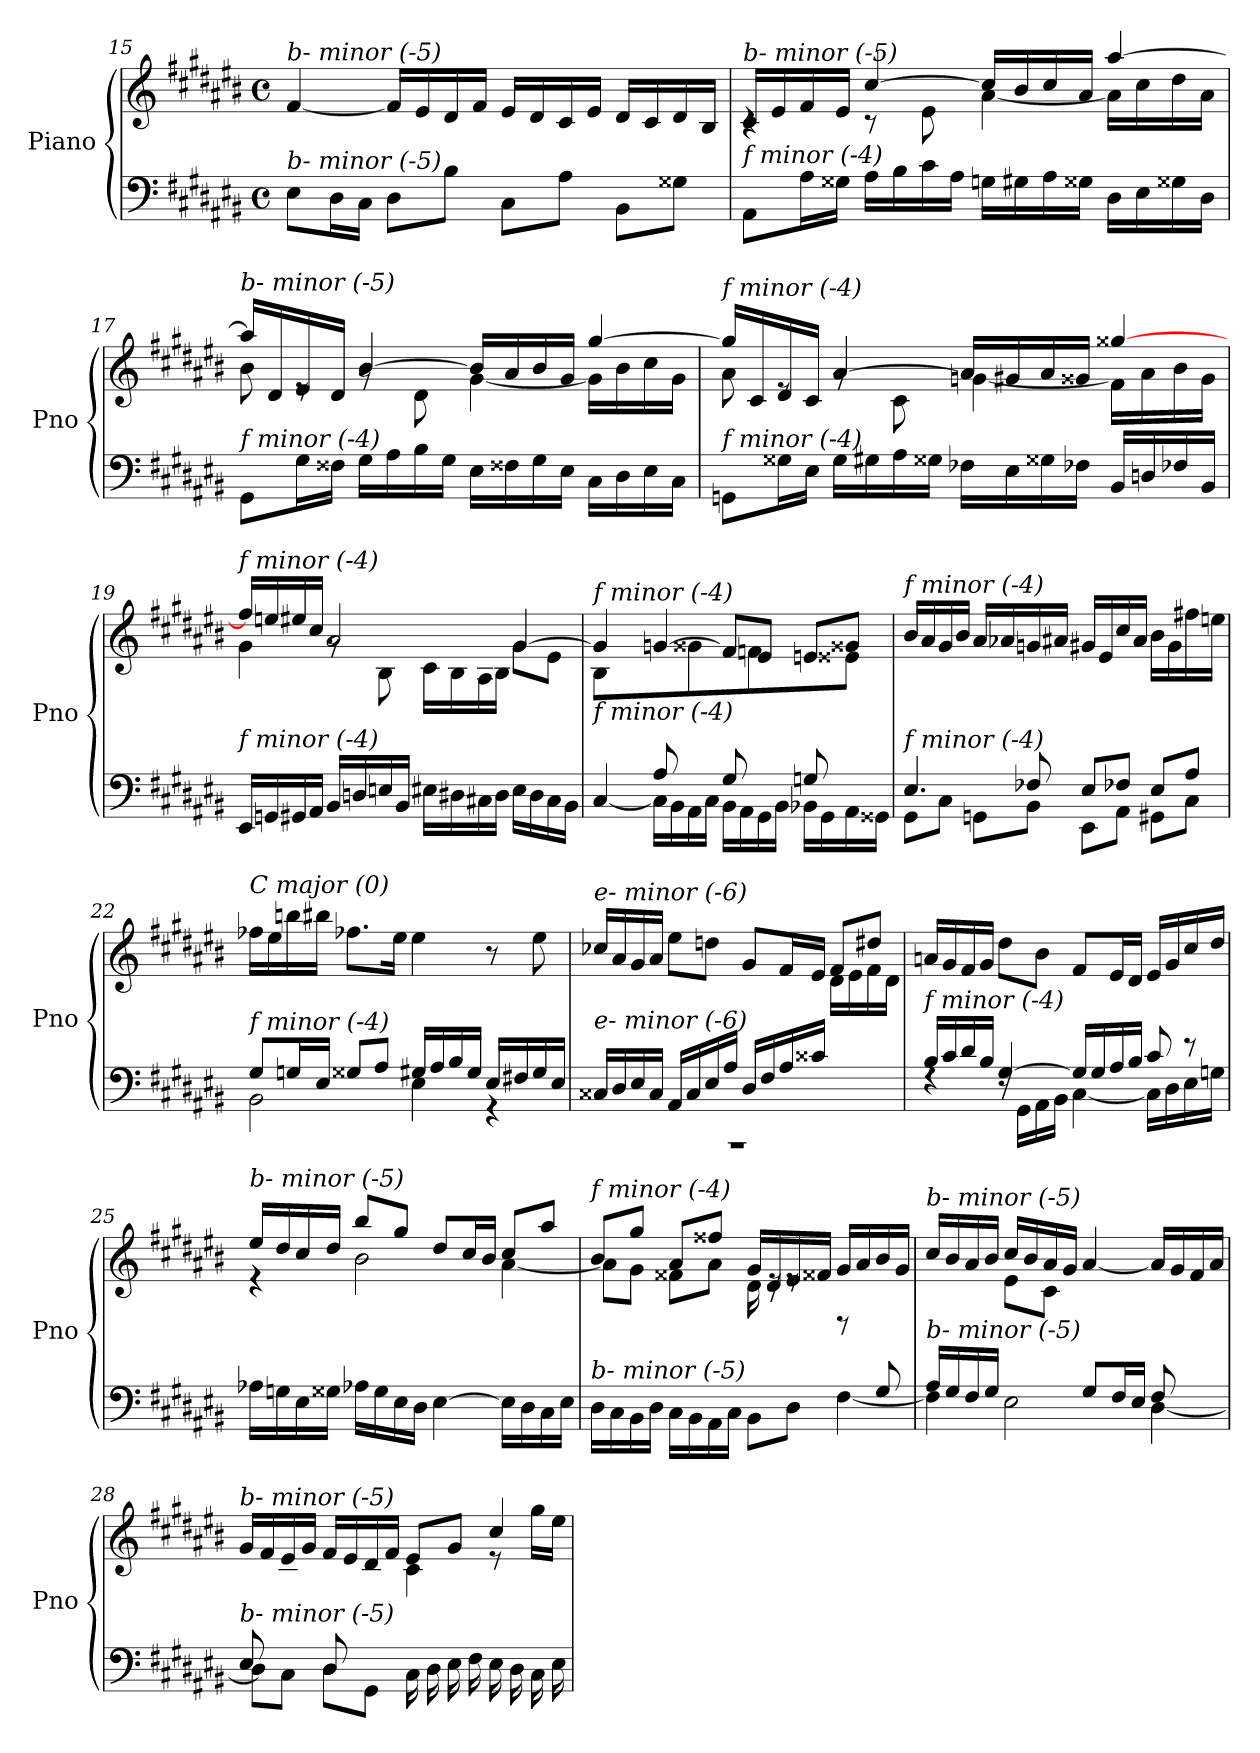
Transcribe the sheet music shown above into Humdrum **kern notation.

**kern	**kern
*part1	*part1
*staff2	*staff1
*I"Piano	*
*I'Pno	*
*clefF4	*clefG2
*k[f#c#g#d#a#e#b#]	*k[f#c#g#d#a#e#b#]
*M4/4	*M4/4
*met(c)	*met(c)
=15	=15
!	!LO:TX:i:t=b- minor (-5)
!LO:TX:i:t=b- minor (-5)	!
8E#\L	[4f#/
16D#\L	.
16C#\JJ	.
8D#\L	16f#/LL]
.	16e#/
8B#\J	16d#/
.	16f#/JJ
8C#\L	16e#/LL
.	16d#/
8A#\J	16c#/
.	16e#/JJ
8BB#\L	16d#/LL
.	16c#/
8G##X\J	16d#/
.	16B#/JJ
!!LO:PB:g=z
=16	=16
*	*^
!	!LO:TX:i:t=b- minor (-5)	!
!LO:TX:i:t=f minor (-4)	!	!
8AA#\L	16c#/LL	4rc
.	16e#/	.
16A#\L	16f#/	.
16G##X\JJ	16e#/JJ	.
16A#\LL	[4cc#/	8r
16B#\	.	.
16c#\	.	8e#\
16A#\JJ	.	.
16Gni\LL	16cc#/LL]	[4a#\
16G#Xj\	16b#/	.
16A#\	16cc#/	.
16G##i\JJ	16a#/JJ	.
16D#\LL	[4aa#/	16a#\LL]
16E#\	.	16cc#\
16G##Xi\	.	16dd#\
16D#\JJ	.	16a#\JJ
=17	=17	=17
!	!LO:TX:i:t=b- minor (-5)	!
!LO:TX:i:t=f minor (-4)	!	!
8GG#\L	16aa#/LL]	8b#\
.	16d#/	.
16G#\L	16e#/	8re
16F##X\JJ	16d#/JJ	.
16G#\LL	[4b#/	8rg
16A#\	.	.
16B#\	.	8d#\
16G#\JJ	.	.
16E#\LL	16b#/LL]	[4g#\
16F##X\	16a#/	.
16G#\	16b#/	.
16E#\JJ	16g#/JJ	.
16C#\LL	[4gg#/	16g#\LL]
16D#\	.	16b#\
16E#\	.	16cc#\
16C#\JJ	.	16g#\JJ
!!LO:LB:g=z	!!
=18	=18	=18
!	!LO:TX:i:t=f minor (-4)	!
!LO:TX:i:t=f minor (-4)	!	!
8GGni\L	16gg#/LL]	8a#\
.	16c#/	.
16G##Xi\L	16d#/	8re
16E#\JJ	16c#/JJ	.
16G##i\LL	[4a#/	8rg
16G#j\	.	.
16A#\	.	8c#\
16G##i\JJ	.	.
16F-Xi\LL	16a#/LL]	[4gni\
16E#\	16g#j/	.
16G##Xi\	16a#/	.
16F-Xi\JJ	16g##Xi/JJ	.
16BB#/LL	[4gg##Xi/	16f##\LL]
16Dni/	.	16a#\
16F-Xi/	.	16b#\
16BB#/JJ	.	16g##i\JJ
=19	=19	=19
!	!LO:TX:i:t=f minor (-4)	!
!LO:TX:i:t=f minor (-4)	!	!
16EE#/LL	16ff##/LL]	4g#\
16GGni/	16eeni/	.
16GG#/	16ee#/	.
16AA#/JJ	16cc#/JJ	.
16BB#/LL	2a#/	8rg
16Dni/	.	.
16Eni/	.	8B#\
16BB#/JJ	.	.
16E#\LL	.	16c#\LL
16D#X\	.	16B#\
16C#X\	.	16A#\
16D#\JJ	.	16B#\JJ
16E#\LL	[4g#/	8g#\L
16D#\	.	.
16C#\	.	8e#\J
16BB#\JJ	.	.
!!LO:LB:g=z	!!
=20	=20	=20
*^	*	*
!	!	!LO:TX:i:t=f minor (-4)	!
!LO:TX:i:t=f minor (-4)	!	!	!
8ryy	[4C#/	4g#/]	8B#\L
16A#/L	.	.	4ryy
16G#/JJ	.	.	.
8A#/L	16C#\LL]	[4gni/	.
.	16BB#\	.	.
8ryy	16AA#\	.	8g##Xi\J
.	16C#\JJ	.	.
8G#/L	16BB#\LL	8f##/L]	8ryy
.	16AA#\	.	.
8ryy	16GG#\	8e#/J	8fnZ\J
.	16BB#\JJ	.	.
8Gni/L	16BB-XZ\LL	8eni/L	8ryy
.	16GG#j\	.	.
8ryy	16AA#\	8g##Xi/J	8e##Xi\J
.	16GG##Xi\JJ	.	.
*	*	*v	*v
=21	=21	=21
!	!	!LO:TX:i:t=f minor (-4)
!LO:TX:i:t=f minor (-4)	!	!
4.E#/	8GG#\L	16b#/LL
.	.	16a#/
.	8C#\J	16g#/
.	.	16b#/JJ
.	8GGni\L	16a#/LL
.	.	16a-XZ/
8F-Xi/	8BB#\J	16gni/
.	.	16a#/JJ
8E#/L	8EE#\L	16g#/LL
.	.	16e#/
8F-Xi/J	8AA#\J	16cc#/
.	.	16a#/JJ
8E#/L	8GG#\L	16b#\LL
.	.	16g#\
8A#/J	8C#\J	16ff#X\
.	.	16eeni\JJ
=22	=22	=22
!	!	!LO:TX:i:t=C major (0)
!LO:TX:i:t=f minor (-4)	!	!
8G#/L	2BB#\	16ff-Xi\LL
.	.	16ee#\
16Gni/L	.	16bbni\
16E#/JJ	.	16bb#\JJ
8G##i/L	.	8.ff-Xi\L
8A#/J	.	.
.	.	16ee#\Jk
16G#/LL	4E#\	4ee#\
16A#/	.	.
16B#/	.	.
16G#/JJ	.	.
16E#/LL	4r	8r
16F#X/	.	.
16G#/	.	8ee#\
16E#/JJ	.	.
!!LO:LB:g=z
=23	=23	=23
*	*	*^
!	!	!LO:TX:i:t=e- minor (-6)	!
!LO:TX:i:t=e- minor (-6)	!	!	!
1rAAA	16C##X/LL	16cc-Xi/LL	2.ryy
.	16D#/	16a#/	.
.	16E#/	16g#/	.
.	16C##/JJ	16a#/JJ	.
.	16AA#/LL	8ee#\L	.
.	16C##/	.	.
.	16E#/	8ddni\J	.
.	16A#/JJ	.	.
.	16D#/LL	8g#/L	.
.	16F#/	.	.
.	16A#/	16f#/L	.
.	16c##X/JJ	16e#/JJ	.
.	4ryy	8f#/L	16d#\LL
.	.	.	16e#\
.	.	8dd#/J	16f#\
.	.	.	16d#\JJ
=24	=24	=24	=24
!	!	!LO:TX:i:t=b- minor (-5)	!
!LO:TX:i:t=f minor (-4)	!	!	!
*	*	*v	*v
16B#/LL	4rF	16an/LL
16c#/	.	16g#/
16d#/	.	16f#/
16B#/JJ	.	16g#/JJ
[4G#/	16rF	8dd#\L
.	16GG#\LL	.
.	16AA#\	8b#\J
.	16BB#\JJ	.
16G#/LL]	[4C#\	8f#/L
16G#/	.	.
16A#/	.	16e#/L
16B#/JJ	.	16d#/JJ
8c#/	16C#\LL]	16e#/LL
.	16D#\	16g#/
8r	16E#\	16cc#/
.	16Gni\JJ	16dd#/JJ
=25	=25	=25
*	*	*^
!	!	!LO:TX:i:t=b- minor (-5)	!
!LO:TX:i:t=f minor (-4)	!	!	!
*v	*v	*	*
16A-XZ\LL	16ee#/LL	4r
16Gni\	16dd#/	.
16E#\	16cc#/	.
16G##i\JJ	16dd#/JJ	.
16A-Xi\LL	8bb#/L	2b#\
16G##i\	.	.
16E#\	8gg#/J	.
16D#\JJ	.	.
[4E#\	8dd#/L	.
.	16cc#/L	.
.	16b#/JJ	.
16E#\LL]	8cc#/L	[4a#\
16D#\	.	.
16C#\	8aa#/J	.
16E#\JJ	.	.
!!LO:LB:g=z	!!
=26	=26	=26
*^	*	*
!	!	!LO:TX:i:t=f minor (-4)	!
!LO:TX:i:t=b- minor (-5)	!	!	!
2..ryy	16D#\LL	8b#/L	8a#\L]
.	16C#\	.	.
.	16BB#\	8gg#/J	8g#\J
.	16D#\JJ	.	.
.	16C#\LL	8a#/L	8f##X\L
.	16BB#\	.	.
.	16AA#\	8ff##X/J	8a#\J
.	16C#\JJ	.	.
.	8BB#\L	16g#/LL	16d#\
.	.	16d#/	16re
.	8D#\J	16e#/	8re
.	.	16f##X/JJ	.
.	[4F#\	16g#/LL	8rD
.	.	16a#/	.
8G#/	.	16b#/	8ryy
.	.	16g#/JJ	.
=27	=27	=27	=27
*	*	*	*^
!	!	!LO:TX:i:t=b- minor (-5)	!	!
!LO:TX:i:t=b- minor (-5)	!	!	!	!
4F#\]	16A#/LL	16cc#/LL	2..ryy	4ryy
.	16G#/	16b#/	.	.
.	16F#/	16a#/	.	.
.	16G#/JJ	16b#/JJ	.	.
2E#\	4ryy	16cc#/LL	.	8e#\L
.	.	16b#/	.	.
.	.	16a#/	.	8c#\J
.	.	16g#/JJ	.	.
.	8G#/L	[4a#/	.	2ryy
.	16F#/L	.	.	.
.	16E#/JJ	.	.	.
8F#/L	[4D#\	16a#/LL]	.	.
.	.	16g#/	.	.
8ryy	.	16f#/	8d#\J	.
.	.	16a#/JJ	.	.
=28	=28	=28	=28	=28
*	*^	*	*	*^
!	!	!	!LO:TX:i:t=b- minor (-5)	!	!	!
!LO:TX:i:t=b- minor (-5)	!	!	!	!	!	!
2ryy	8E#/L	8D#\L]	16g#/LL	2ryy	8ryy	2ryy
.	.	.	16f#/	.	.	.
.	8ryy	8C#\J	16e#/	.	8c#\J	.
.	.	.	16g#/JJ	.	.	.
.	8D#/L	8D#\L	16f#/LL	.	8ryy	.
.	.	.	16e#/	.	.	.
.	8ryy	8GG#\J	16d#/	.	8B#\J	.
.	.	.	16f#/JJ	.	.	.
2ryy	16C#\LL	2ryy	8e#/L	4c#\	2ryy	2ryy
.	16D#\	.	.	.	.	.
.	16E#\	.	8g#/J	.	.	.
.	16F#\JJ	.	.	.	.	.
.	16E#\LL	.	4cc#/	8r	.	.
.	16D#\	.	.	.	.	.
.	16C#\	.	.	16gg#\LL	.	.
.	16E#\JJ	.	.	16ee#\JJ	.	.
*v	*v	*v	*	*	*	*
*	*v	*v	*v	*v
=	=
*-	*-
